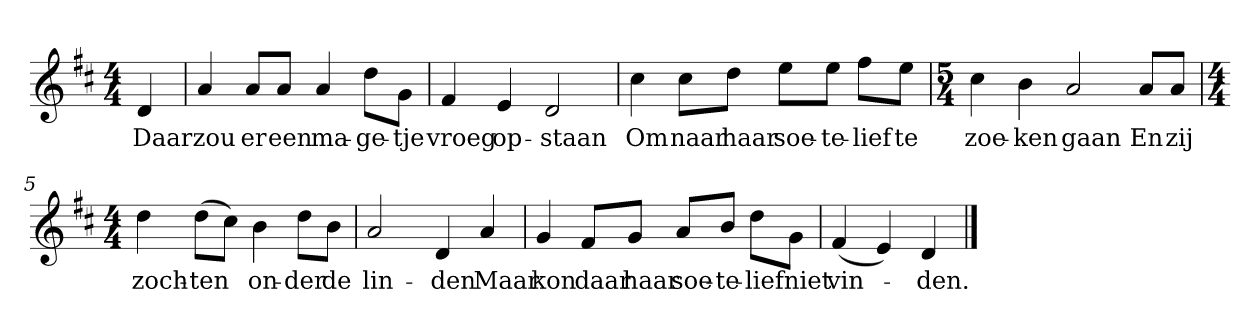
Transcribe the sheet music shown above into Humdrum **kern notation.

**kern	**text
*part1	*part1
*staff1	*staff1
*clefG2	*
*k[f#c#]	*
*D:	*
*M4/4	*
*MM120	*
=	=
4d	Daar
=1	=1
4a	zou
8a/L	er
8a/J	een
4a	ma-
8dd\L	-ge-
8g\J	-tje
=2	=2
4f#	vroeg
4e	op-
2d	-staan
=3	=3
4cc#	Om
8cc#\L	naar
8dd\J	haar
8ee\L	soe-
8ee\J	-te-
8ff#\L	-lief
8ee\J	te
=4	=4
*M5/4	*
4cc#	zoe-
4b	-ken
2a	gaan
8a/L	En
8a/J	zij
=5	=5
*M4/4	*
4dd	zoch-
(8dd\L	-ten
8cc#\J)	.
4b	on-
8dd\L	-der
8b\J	de
=6	=6
2a	lin-
4d	-den
4a	Maar
=7	=7
4g	kon
8f#/L	daar
8g/J	haar
8a/L	soe-
8b/J	-te-
8dd\L	-lief
8g\J	niet
=8	=8
(4f#	vin-
4e)	.
4d	-den.
==	==
*-	*-
